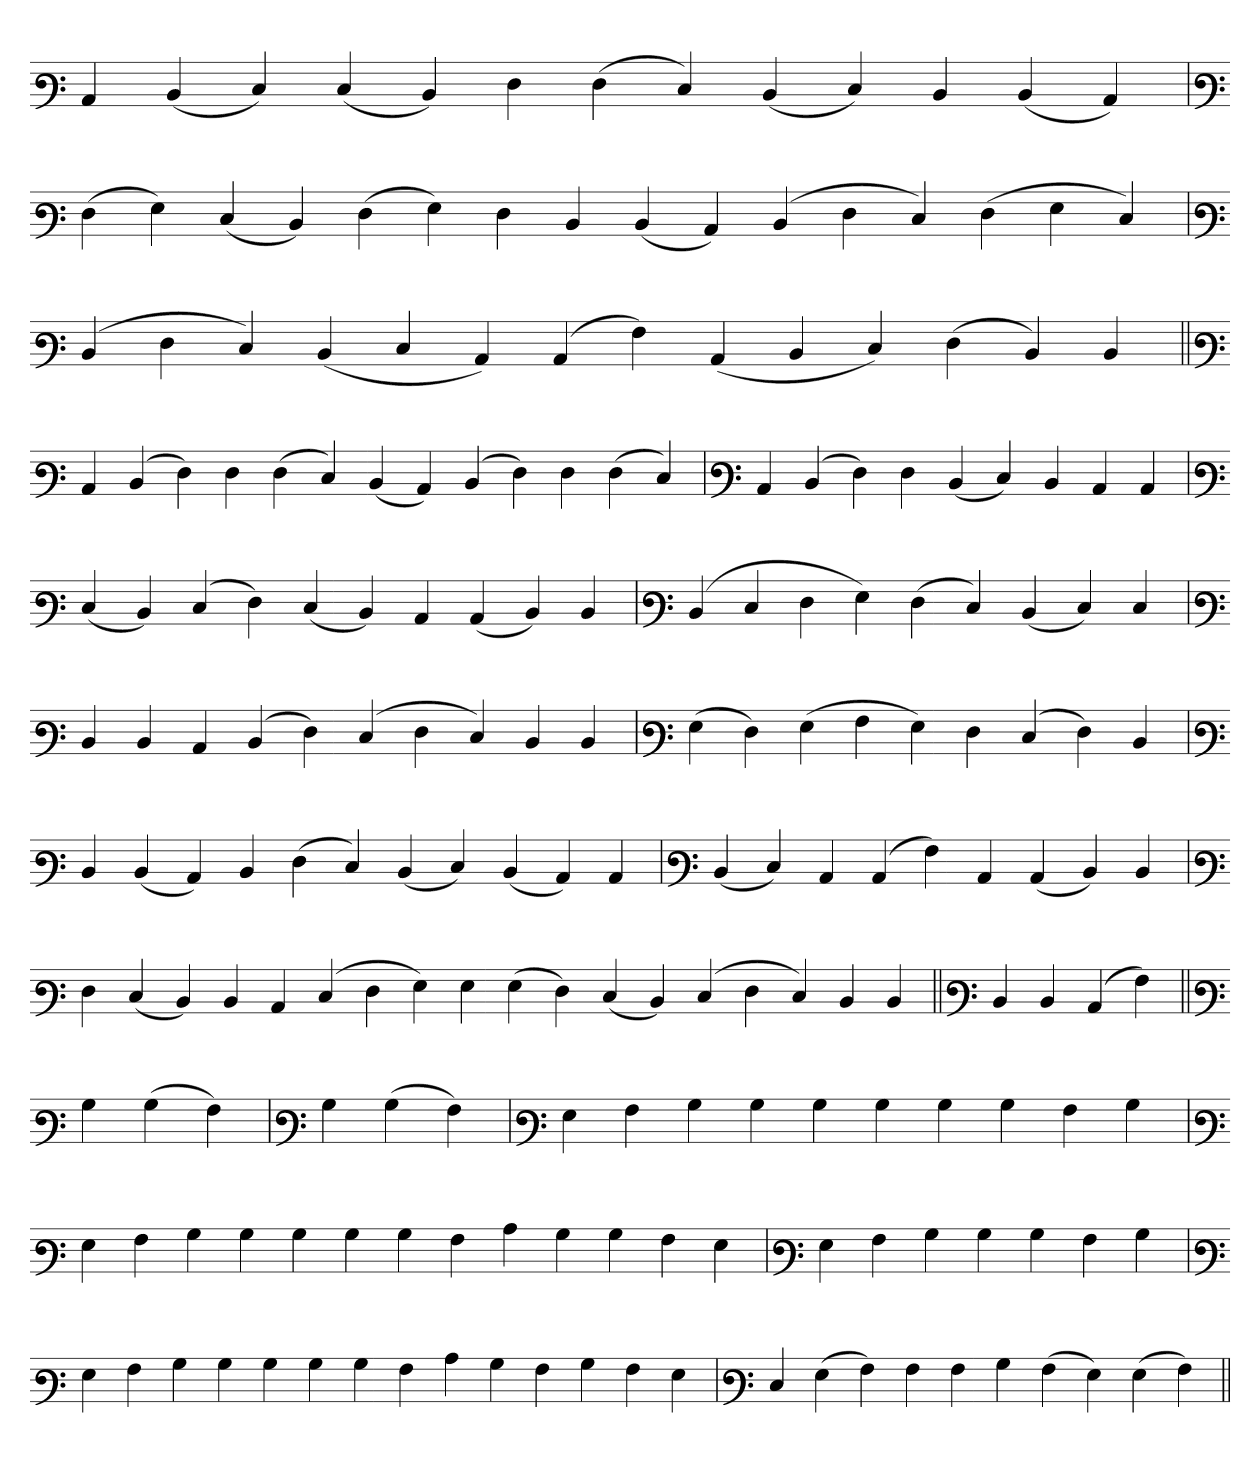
**kern
*part1
*staff1
*clefF3
=
4C
(4D
4E)
(4E
4D)
4F
(4F
4E)
(4D
4E)
4D
(4D
4C)
='
*clefF3
(4F
4G)
(4E
4D)
(4F
4G)
4F
4D
(4D
4C)
(4D
4F
4E)
(4F
4G
4E)
=`
*clefF3
(4D
4F
4E)
(4D
4E
4C)
(4C
4A)
(4C
4D
4E)
(4F
4D)
4D
=||
*clefF3
4C
(4D
4F)
4F
(4F
4E)
(4D
4C)
(4D
4F)
4F
(4F
4E)
=`
*clefF3
4C
(4D
4F)
4F
(4D
4E)
4D
4C
4C
=`
*clefF3
(4E
4D)
(4E
4F)
(4E
4D)
4C
(4C
4D)
4D
=
*clefF3
(4D
4E
4F
4G)
(4F
4E)
(4D
4E)
4E
=`
*clefF3
4D
4D
4C
(4D
4F)
(4E
4F
4E)
4D
4D
='
*clefF3
(4G
4F)
(4G
4A
4G)
4F
(4E
4F)
4D
=`
*clefF3
4D
(4D
4C)
4D
(4F
4E)
(4D
4E)
(4D
4C)
4C
=
*clefF3
(4D
4E)
4C
(4C
4A)
4C
(4C
4D)
4D
=`
*clefF3
4F
(4E
4D)
4D
4C
(4E
4F
4G)
4G
(4G
4F)
(4E
4D)
(4E
4F
4E)
4D
4D
=||
*clefF3
4D
4D
(4C
4A)
=||
*clefF3
4B
(4B
4A)
=`
*clefF3
4B
(4B
4A)
=`
*clefF3
4G
4A
4B
4B
4B
4B
4B
4B
4A
4B
=
*clefF3
4G
4A
4B
4B
4B
4B
4B
4A
4c
4B
4B
4A
4G
='
*clefF3
4G
4A
4B
4B
4B
4A
4B
=
*clefF3
4G
4A
4B
4B
4B
4B
4B
4A
4c
4B
4A
4B
4A
4G
=
*clefF3
4E
(4G
4A)
4A
4A
4B
(4A
4G)
(4G
4A)
=||
*-
